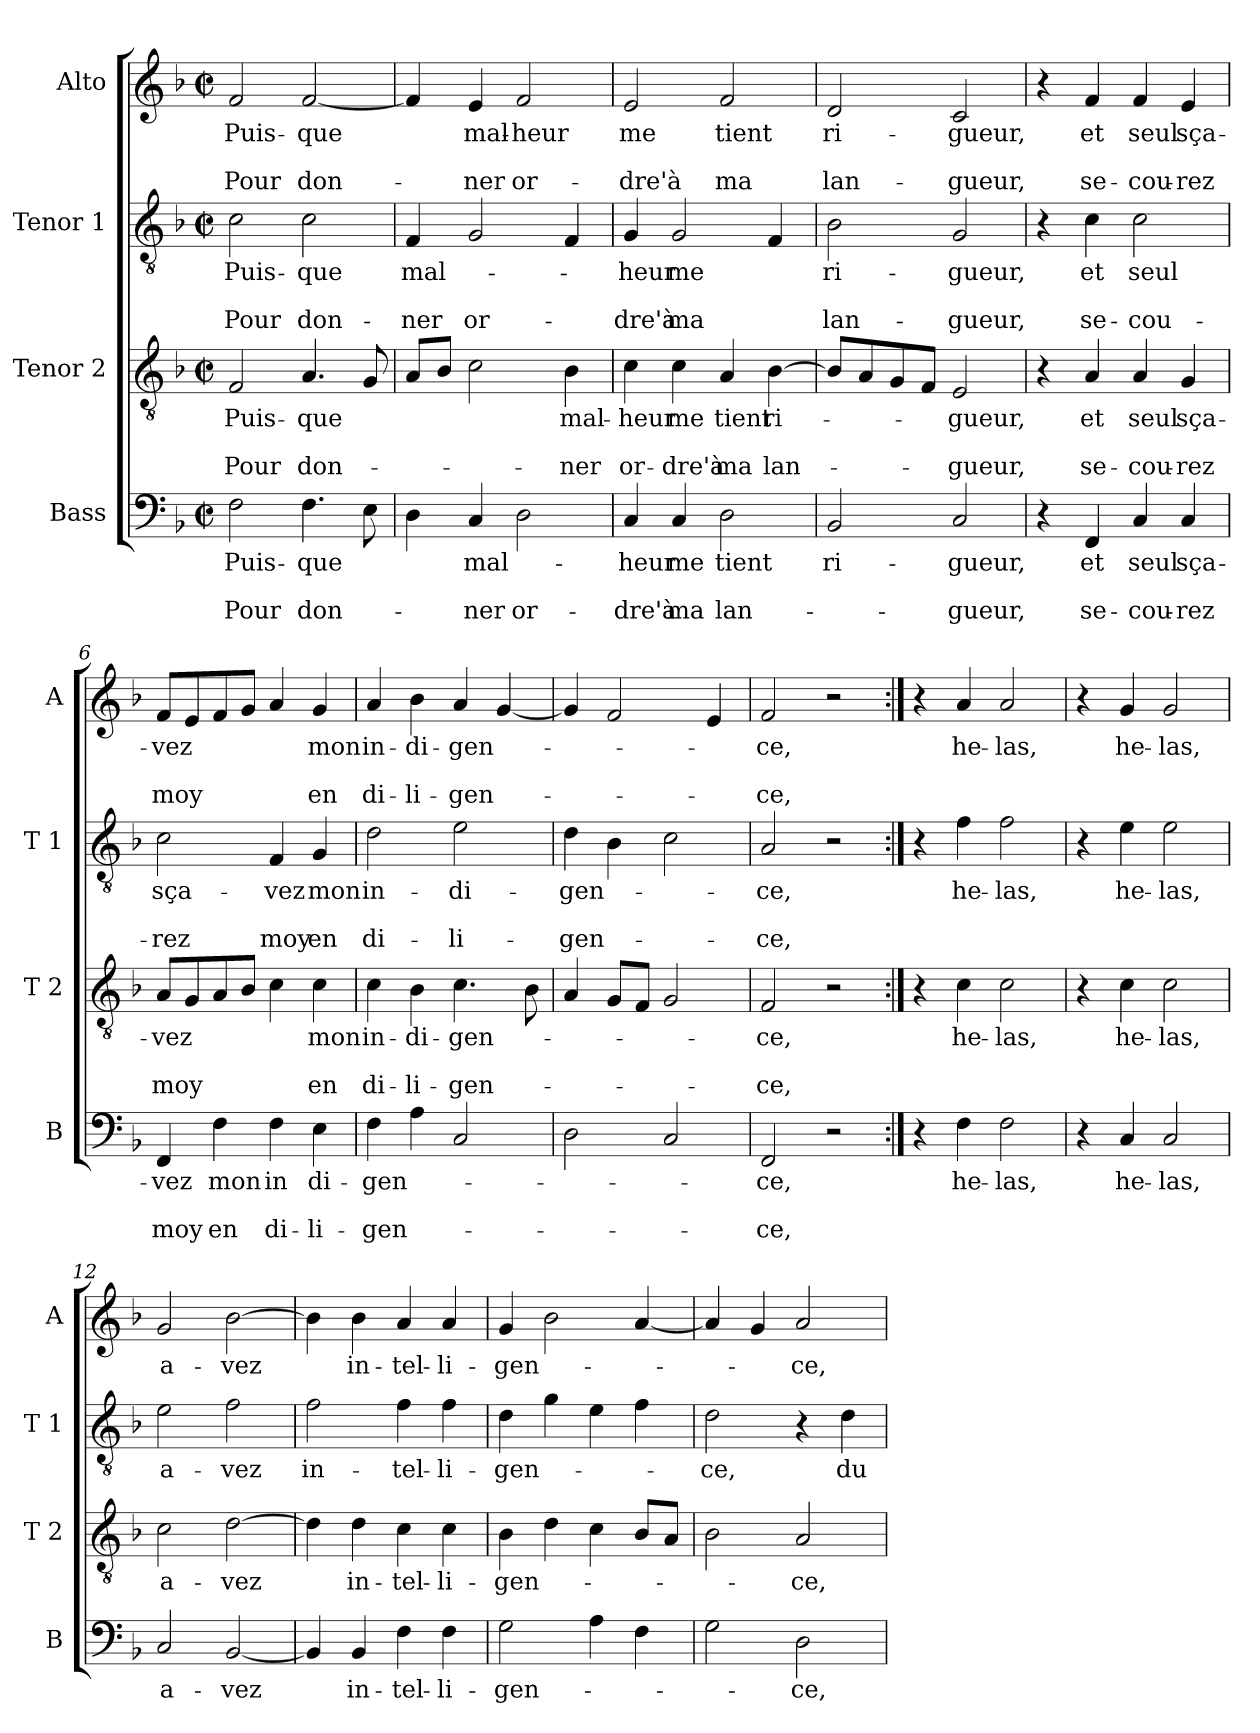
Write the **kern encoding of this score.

**kern	**text	**text	**text	**kern	**text	**text	**text	**kern	**text	**text	**text	**kern	**text	**text	**text
*part4	*part4	*part4	*part4	*part3	*part3	*part3	*part3	*part2	*part2	*part2	*part2	*part1	*part1	*part1	*part1
*staff4	*staff4	*staff4	*staff4	*staff3	*staff3	*staff3	*staff3	*staff2	*staff2	*staff2	*staff2	*staff1	*staff1	*staff1	*staff1
*I"Bass	*	*	*	*I"Tenor 2	*	*	*	*I"Tenor 1	*	*	*	*I"Alto	*	*	*
*I'B	*	*	*	*I'T 2	*	*	*	*I'T 1	*	*	*	*I'A	*	*	*
*clefF4	*	*	*	*clefGv2	*	*	*	*clefGv2	*	*	*	*clefG2	*	*	*
*k[b-]	*	*	*	*k[b-]	*	*	*	*k[b-]	*	*	*	*k[b-]	*	*	*
*F:	*	*	*	*F:	*	*	*	*F:	*	*	*	*F:	*	*	*
*M2/2	*	*	*	*M2/2	*	*	*	*M2/2	*	*	*	*M2/2	*	*	*
*met(c|)	*	*	*	*met(c|)	*	*	*	*met(c|)	*	*	*	*met(c|)	*	*	*
=1	=1	=1	=1	=1	=1	=1	=1	=1	=1	=1	=1	=1	=1	=1	=1
!	!LO:LY:b	!	!LO:LY:b	!	!LO:LY:b	!	!LO:LY:b	!	!LO:LY:b	!	!LO:LY:b	!	!LO:LY:b	!	!LO:LY:b
2F\	Puis-	.	Pour	2F/	Puis-	.	Pour	2c\	Puis-	.	Pour	2f/	Puis-	.	Pour
!	!LO:LY:b	!	!LO:LY:b	!	!LO:LY:b	!	!LO:LY:b	!	!LO:LY:b	!	!LO:LY:b	!	!LO:LY:b	!	!LO:LY:b
4.F\	-que	.	don-	4.A/	-que	.	don-	2c\	-que	.	don-	[2f/	-que	.	don-
8E\	.	.	.	8G/	.	.	.	.	.	.	.	.	.	.	.
=2	=2	=2	=2	=2	=2	=2	=2	=2	=2	=2	=2	=2	=2	=2	=2
!	!	!	!	!	!	!	!	!	!LO:LY:b	!	!LO:LY:b	!	!	!	!
4D\	.	.	.	8A/L	.	.	.	4F/	mal-	.	-ner	4f/]	.	.	.
.	.	.	.	8B-/J	.	.	.	.	.	.	.	.	.	.	.
!	!LO:LY:b	!	!LO:LY:b	!	!	!	!	!	!	!	!LO:LY:b	!	!LO:LY:b	!	!LO:LY:b
4C/	mal-	.	-ner	2c\	.	.	.	2G/	.	.	or-	4e/	mal-	.	-ner
!	!	!	!LO:LY:b	!	!	!	!	!	!	!	!	!	!LO:LY:b	!	!LO:LY:b
2D\	.	.	or-	.	.	.	.	.	.	.	.	2f/	-heur	.	or-
!	!	!	!	!	!LO:LY:b	!	!LO:LY:b	!	!	!	!	!	!	!	!
.	.	.	.	4B-\	mal-	.	-ner	4F/	.	.	.	.	.	.	.
=3	=3	=3	=3	=3	=3	=3	=3	=3	=3	=3	=3	=3	=3	=3	=3
!	!LO:LY:b	!	!LO:LY:b	!	!LO:LY:b	!	!LO:LY:b	!	!LO:LY:b	!	!LO:LY:b	!	!LO:LY:b	!	!LO:LY:b
4C/	-heur	.	-dre'à	4c\	-heur	.	or-	4G/	-heur	.	-dre'à	2e/	me	.	-dre'à
!	!LO:LY:b	!	!LO:LY:b	!	!LO:LY:b	!	!LO:LY:b	!	!LO:LY:b	!	!LO:LY:b	!	!	!	!
4C/	me	.	ma	4c\	me	.	-dre'à	2G/	me	.	ma	.	.	.	.
!	!LO:LY:b	!	!LO:LY:b	!	!LO:LY:b	!	!LO:LY:b	!	!	!	!	!	!LO:LY:b	!	!LO:LY:b
2D\	tient	.	lan-	4A/	tient	.	ma	.	.	.	.	2f/	tient	.	ma
!	!	!	!	!	!LO:LY:b	!	!LO:LY:b	!	!	!	!	!	!	!	!
.	.	.	.	[4B-\	ri-	.	lan-	4F/	.	.	.	.	.	.	.
=4	=4	=4	=4	=4	=4	=4	=4	=4	=4	=4	=4	=4	=4	=4	=4
!	!LO:LY:b	!	!	!	!	!	!	!	!LO:LY:b	!	!LO:LY:b	!	!LO:LY:b	!	!LO:LY:b
2BB-/	ri-	.	.	8B-/L]	.	.	.	2B-\	ri-	.	lan-	2d/	ri-	.	lan-
.	.	.	.	8A/	.	.	.	.	.	.	.	.	.	.	.
.	.	.	.	8G/	.	.	.	.	.	.	.	.	.	.	.
.	.	.	.	8F/J	.	.	.	.	.	.	.	.	.	.	.
!	!LO:LY:b	!	!LO:LY:b	!	!LO:LY:b	!	!LO:LY:b	!	!LO:LY:b	!	!LO:LY:b	!	!LO:LY:b	!	!LO:LY:b
2C/	-gueur,	.	-gueur,	2E/	-gueur,	.	-gueur,	2G/	-gueur,	.	-gueur,	2c/	-gueur,	.	-gueur,
!!LO:LB:g=z
=5	=5	=5	=5	=5	=5	=5	=5	=5	=5	=5	=5	=5	=5	=5	=5
4r	.	.	.	4r	.	.	.	4r	.	.	.	4r	.	.	.
!	!LO:LY:b	!	!LO:LY:b	!	!LO:LY:b	!	!LO:LY:b	!	!LO:LY:b	!	!LO:LY:b	!	!LO:LY:b	!	!LO:LY:b
4FF/	et	.	se-	4A/	et	.	se-	4c\	et	.	se-	4f/	et	.	se-
!	!LO:LY:b	!	!LO:LY:b	!	!LO:LY:b	!	!LO:LY:b	!	!LO:LY:b	!	!LO:LY:b	!	!LO:LY:b	!	!LO:LY:b
4C/	seul	.	-cou-	4A/	seul	.	-cou-	2c\	seul	.	-cou-	4f/	seul	.	-cou-
!	!LO:LY:b	!	!LO:LY:b	!	!LO:LY:b	!	!LO:LY:b	!	!	!	!	!	!LO:LY:b	!	!LO:LY:b
4C/	sça-	.	-rez	4G/	sça-	.	-rez	.	.	.	.	4e/	sça-	.	-rez
=6	=6	=6	=6	=6	=6	=6	=6	=6	=6	=6	=6	=6	=6	=6	=6
!	!LO:LY:b	!	!LO:LY:b	!	!LO:LY:b	!	!LO:LY:b	!	!LO:LY:b	!	!LO:LY:b	!	!LO:LY:b	!	!LO:LY:b
4FF/	-vez	.	moy	8A/L	-vez	.	moy	2c\	sça-	.	-rez	8f/L	-vez	.	moy
.	.	.	.	8G/	.	.	.	.	.	.	.	8e/	.	.	.
!	!LO:LY:b	!	!LO:LY:b	!	!	!	!	!	!	!	!	!	!	!	!
4F\	mon	.	en	8A/	.	.	.	.	.	.	.	8f/	.	.	.
.	.	.	.	8B-/J	.	.	.	.	.	.	.	8g/J	.	.	.
!	!LO:LY:b	!	!LO:LY:b	!	!	!	!	!	!LO:LY:b	!	!LO:LY:b	!	!	!	!
4F\	in	.	di-	4c\	.	.	.	4F/	-vez	.	moy	4a/	.	.	.
!	!LO:LY:b	!	!LO:LY:b	!	!LO:LY:b	!	!LO:LY:b	!	!LO:LY:b	!	!LO:LY:b	!	!LO:LY:b	!	!LO:LY:b
4E\	di-	.	-li-	4c\	mon	.	en	4G/	mon	.	en	4g/	mon	.	en
=7	=7	=7	=7	=7	=7	=7	=7	=7	=7	=7	=7	=7	=7	=7	=7
!	!LO:LY:b	!	!LO:LY:b	!	!LO:LY:b	!	!LO:LY:b	!	!LO:LY:b	!	!LO:LY:b	!	!LO:LY:b	!	!LO:LY:b
4F\	-gen-	.	-gen-	4c\	in-	.	di-	2d\	in-	.	di-	4a/	in-	.	di-
!	!	!	!	!	!LO:LY:b	!	!LO:LY:b	!	!	!	!	!	!LO:LY:b	!	!LO:LY:b
4A\	.	.	.	4B-\	-di-	.	-li-	.	.	.	.	4b-\	-di-	.	-li-
!	!	!	!	!	!LO:LY:b	!	!LO:LY:b	!	!LO:LY:b	!	!LO:LY:b	!	!LO:LY:b	!	!LO:LY:b
2C/	.	.	.	4.c\	-gen-	.	-gen-	2e\	-di-	.	-li-	4a/	-gen-	.	-gen-
.	.	.	.	.	.	.	.	.	.	.	.	[4g/	.	.	.
.	.	.	.	8B-\	.	.	.	.	.	.	.	.	.	.	.
=8	=8	=8	=8	=8	=8	=8	=8	=8	=8	=8	=8	=8	=8	=8	=8
!	!	!	!	!	!	!	!	!	!LO:LY:b	!	!LO:LY:b	!	!	!	!
2D\	.	.	.	4A/	.	.	.	4d\	-gen-	.	-gen-	4g/]	.	.	.
.	.	.	.	8G/L	.	.	.	4B-\	.	.	.	2f/	.	.	.
.	.	.	.	8F/J	.	.	.	.	.	.	.	.	.	.	.
2C/	.	.	.	2G/	.	.	.	2c\	.	.	.	.	.	.	.
.	.	.	.	.	.	.	.	.	.	.	.	4e/	.	.	.
=9	=9	=9	=9	=9	=9	=9	=9	=9	=9	=9	=9	=9	=9	=9	=9
!	!LO:LY:b	!	!LO:LY:b	!	!LO:LY:b	!	!LO:LY:b	!	!LO:LY:b	!	!LO:LY:b	!	!LO:LY:b	!	!LO:LY:b
2FF/	-ce,	.	-ce,	2F/	-ce,	.	-ce,	2A/	-ce,	.	-ce,	2f/	-ce,	.	-ce,
2r	.	.	.	2r	.	.	.	2r	.	.	.	2r	.	.	.
!!LO:PB:g=z
=10:|!	=10:|!	=10:|!	=10:|!	=10:|!	=10:|!	=10:|!	=10:|!	=10:|!	=10:|!	=10:|!	=10:|!	=10:|!	=10:|!	=10:|!	=10:|!
4r	.	.	.	4r	.	.	.	4r	.	.	.	4r	.	.	.
!	!LO:LY:b	!	!	!	!LO:LY:b	!	!	!	!LO:LY:b	!	!	!	!LO:LY:b	!	!
4F\	he-	.	.	4c\	he-	.	.	4f\	he-	.	.	4a/	he-	.	.
!	!LO:LY:b	!	!	!	!LO:LY:b	!	!	!	!LO:LY:b	!	!	!	!LO:LY:b	!	!
2F\	-las,	.	.	2c\	-las,	.	.	2f\	-las,	.	.	2a/	-las,	.	.
=11	=11	=11	=11	=11	=11	=11	=11	=11	=11	=11	=11	=11	=11	=11	=11
4r	.	.	.	4r	.	.	.	4r	.	.	.	4r	.	.	.
!	!LO:LY:b	!	!	!	!LO:LY:b	!	!	!	!LO:LY:b	!	!	!	!LO:LY:b	!	!
4C/	he-	.	.	4c\	he-	.	.	4e\	he-	.	.	4g/	he-	.	.
!	!LO:LY:b	!	!	!	!LO:LY:b	!	!	!	!LO:LY:b	!	!	!	!LO:LY:b	!	!
2C/	-las,	.	.	2c\	-las,	.	.	2e\	-las,	.	.	2g/	-las,	.	.
=12	=12	=12	=12	=12	=12	=12	=12	=12	=12	=12	=12	=12	=12	=12	=12
!	!LO:LY:b	!	!	!	!LO:LY:b	!	!	!	!LO:LY:b	!	!	!	!LO:LY:b	!	!
2C/	a-	.	.	2c\	a-	.	.	2e\	a-	.	.	2g/	a-	.	.
!	!LO:LY:b	!	!	!	!LO:LY:b	!	!	!	!LO:LY:b	!	!	!	!LO:LY:b	!	!
[2BB-/	-vez	.	.	[2d\	-vez	.	.	2f\	-vez	.	.	[2b-\	-vez	.	.
=13	=13	=13	=13	=13	=13	=13	=13	=13	=13	=13	=13	=13	=13	=13	=13
!	!	!	!	!	!	!	!	!	!LO:LY:b	!	!	!	!	!	!
4BB-/]	.	.	.	4d\]	.	.	.	2f\	in-	.	.	4b-\]	.	.	.
!	!LO:LY:b	!	!	!	!LO:LY:b	!	!	!	!	!	!	!	!LO:LY:b	!	!
4BB-/	in-	.	.	4d\	in-	.	.	.	.	.	.	4b-\	in-	.	.
!	!LO:LY:b	!	!	!	!LO:LY:b	!	!	!	!LO:LY:b	!	!	!	!LO:LY:b	!	!
4F\	-tel-	.	.	4c\	-tel-	.	.	4f\	-tel-	.	.	4a/	-tel-	.	.
!	!LO:LY:b	!	!	!	!LO:LY:b	!	!	!	!LO:LY:b	!	!	!	!LO:LY:b	!	!
4F\	-li-	.	.	4c\	-li-	.	.	4f\	-li-	.	.	4a/	-li-	.	.
=14	=14	=14	=14	=14	=14	=14	=14	=14	=14	=14	=14	=14	=14	=14	=14
!	!LO:LY:b	!	!	!	!LO:LY:b	!	!	!	!LO:LY:b	!	!	!	!LO:LY:b	!	!
2G\	-gen-	.	.	4B-\	-gen-	.	.	4d\	-gen-	.	.	4g/	-gen-	.	.
.	.	.	.	4d\	.	.	.	4g\	.	.	.	2b-\	.	.	.
4A\	.	.	.	4c\	.	.	.	4e\	.	.	.	.	.	.	.
4F\	.	.	.	8B-/L	.	.	.	4f\	.	.	.	[4a/	.	.	.
.	.	.	.	8A/J	.	.	.	.	.	.	.	.	.	.	.
!!LO:LB:g=z
=15	=15	=15	=15	=15	=15	=15	=15	=15	=15	=15	=15	=15	=15	=15	=15
!	!	!	!	!	!	!	!	!	!LO:LY:b	!	!	!	!	!	!
2G\	.	.	.	2B-\	.	.	.	2d\	-ce,	.	.	4a/]	.	.	.
.	.	.	.	.	.	.	.	.	.	.	.	4g/	.	.	.
!	!LO:LY:b	!	!	!	!LO:LY:b	!	!	!	!	!	!	!	!LO:LY:b	!	!
2D\	-ce,	.	.	2A/	-ce,	.	.	4r	.	.	.	2a/	-ce,	.	.
!	!	!	!	!	!	!	!	!	!LO:LY:b	!	!	!	!	!	!
.	.	.	.	.	.	.	.	4d\	du	.	.	.	.	.	.
=	=	=	=	=	=	=	=	=	=	=	=	=	=	=	=
*-	*-	*-	*-	*-	*-	*-	*-	*-	*-	*-	*-	*-	*-	*-	*-
